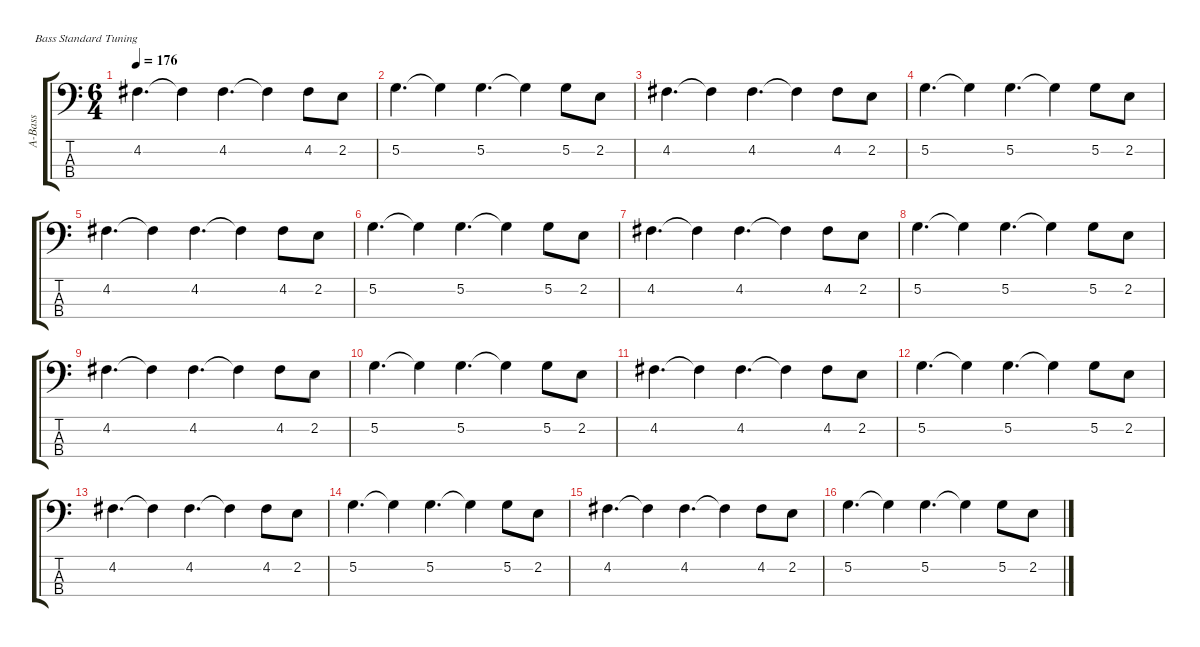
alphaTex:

\hideDynamics
\bracketExtendMode groupsimilarinstruments
\otherSystemsTrackNameOrientation horizontal
\track ("Bass" "A-Bass") {instrument acousticbass}
\staff {score tabs}
\tuning (G2 D2 A1 E1)
\ts (6 4)
\tempo 176
\clef f4
\ks c
4.2{acc #}.4{d dy f beam Down} 4.2{t acc #}.4{beam Down} 4.2{acc #}.4{d beam Down} 4.2{t acc #}.4{beam Down} 4.2{acc #}.8{beam Down} 2.2.8{beam Down} |
5.2.4{d beam Down} 5.2{t}.4{beam Down} 5.2.4{d beam Down} 5.2{t}.4{beam Down} 5.2.8{beam Down} 2.2.8{beam Down} |
4.2{acc #}.4{d beam Down} 4.2{t acc #}.4{beam Down} 4.2{acc #}.4{d beam Down} 4.2{t acc #}.4{beam Down} 4.2{acc #}.8{beam Down} 2.2.8{beam Down} |
5.2.4{d beam Down} 5.2{t}.4{beam Down} 5.2.4{d beam Down} 5.2{t}.4{beam Down} 5.2.8{beam Down} 2.2.8{beam Down} |
4.2{acc #}.4{d beam Down} 4.2{t acc #}.4{beam Down} 4.2{acc #}.4{d beam Down} 4.2{t acc #}.4{beam Down} 4.2{acc #}.8{beam Down} 2.2.8{beam Down} |
5.2.4{d beam Down} 5.2{t}.4{beam Down} 5.2.4{d beam Down} 5.2{t}.4{beam Down} 5.2.8{beam Down} 2.2.8{beam Down} |
4.2{acc #}.4{d beam Down} 4.2{t acc #}.4{beam Down} 4.2{acc #}.4{d beam Down} 4.2{t acc #}.4{beam Down} 4.2{acc #}.8{beam Down} 2.2.8{beam Down} |
5.2.4{d beam Down} 5.2{t}.4{beam Down} 5.2.4{d beam Down} 5.2{t}.4{beam Down} 5.2.8{beam Down} 2.2.8{beam Down} |
4.2{acc #}.4{d beam Down} 4.2{t acc #}.4{beam Down} 4.2{acc #}.4{d beam Down} 4.2{t acc #}.4{beam Down} 4.2{acc #}.8{beam Down} 2.2.8{beam Down} |
5.2.4{d beam Down} 5.2{t}.4{beam Down} 5.2.4{d beam Down} 5.2{t}.4{beam Down} 5.2.8{beam Down} 2.2.8{beam Down} |
4.2{acc #}.4{d beam Down} 4.2{t acc #}.4{beam Down} 4.2{acc #}.4{d beam Down} 4.2{t acc #}.4{beam Down} 4.2{acc #}.8{beam Down} 2.2.8{beam Down} |
5.2.4{d beam Down} 5.2{t}.4{beam Down} 5.2.4{d beam Down} 5.2{t}.4{beam Down} 5.2.8{beam Down} 2.2.8{beam Down} |
4.2{acc #}.4{d beam Down} 4.2{t acc #}.4{beam Down} 4.2{acc #}.4{d beam Down} 4.2{t acc #}.4{beam Down} 4.2{acc #}.8{beam Down} 2.2.8{beam Down} |
5.2.4{d beam Down} 5.2{t}.4{beam Down} 5.2.4{d beam Down} 5.2{t}.4{beam Down} 5.2.8{beam Down} 2.2.8{beam Down} |
4.2{acc #}.4{d beam Down} 4.2{t acc #}.4{beam Down} 4.2{acc #}.4{d beam Down} 4.2{t acc #}.4{beam Down} 4.2{acc #}.8{beam Down} 2.2.8{beam Down} |
5.2.4{d beam Down} 5.2{t}.4{beam Down} 5.2.4{d beam Down} 5.2{t}.4{beam Down} 5.2.8{beam Down} 2.2.8{beam Down}
